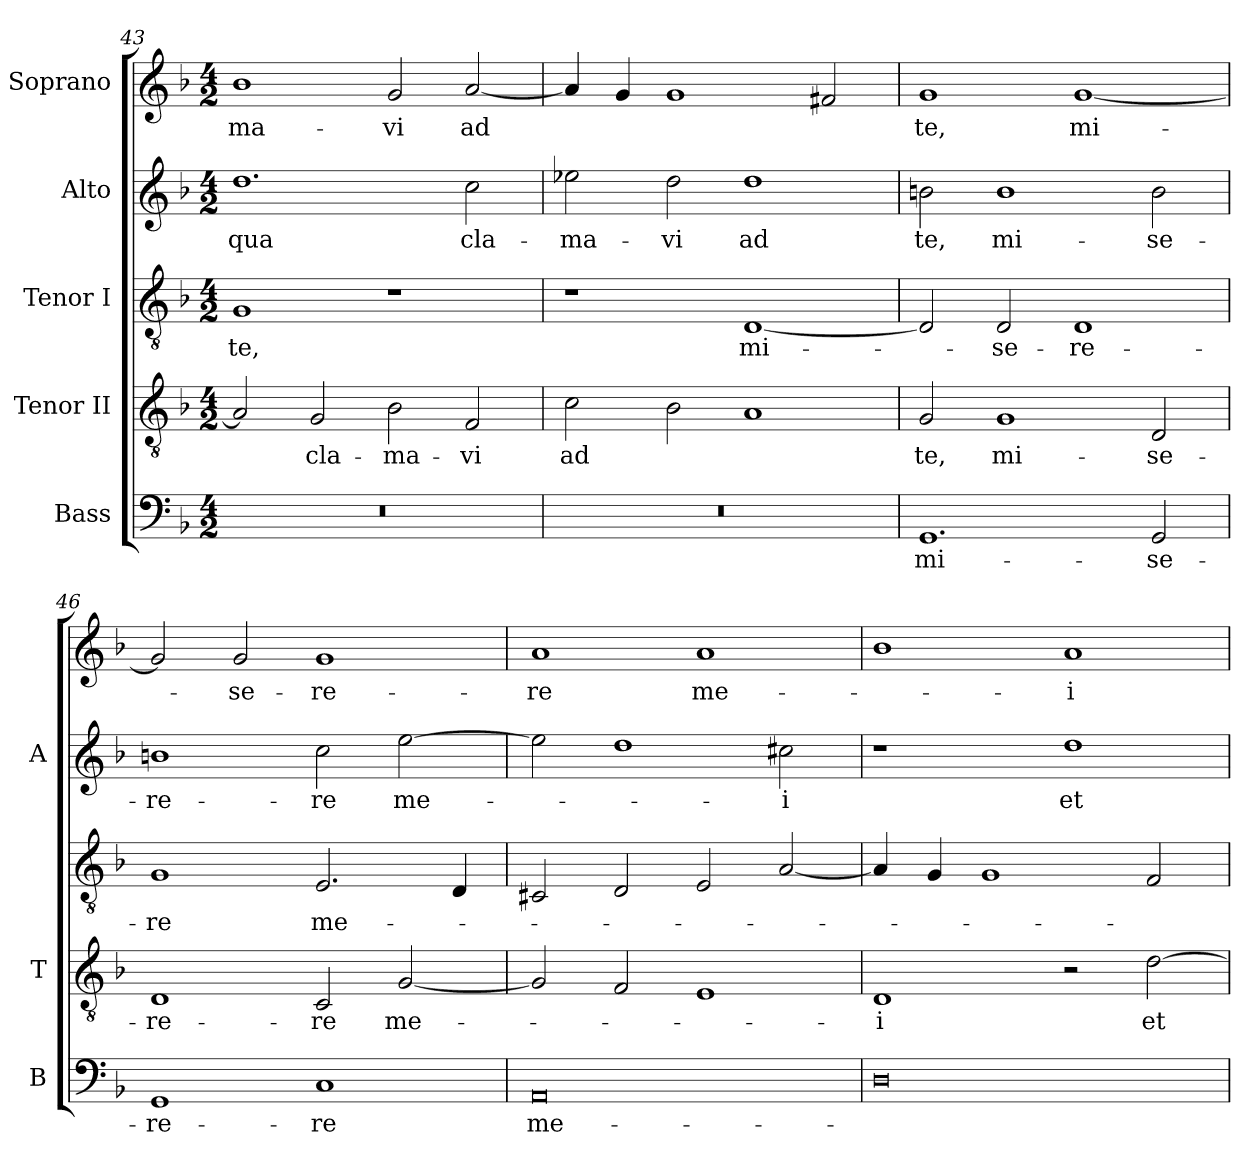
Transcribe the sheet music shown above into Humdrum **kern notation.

**kern	**text	**kern	**text	**kern	**text	**kern	**text	**kern	**text
*part5	*part5	*part4	*part4	*part3	*part3	*part2	*part2	*part1	*part1
*staff5	*staff5	*staff4	*staff4	*staff3	*staff3	*staff2	*staff2	*staff1	*staff1
*I"Bass	*	*I"Tenor II	*	*I"Tenor I	*	*I"Alto	*	*I"Soprano	*
*I'B	*	*I'T	*	*	*	*I'A	*	*	*
*clefF4	*	*clefGv2	*	*clefGv2	*	*clefG2	*	*clefG2	*
*k[b-]	*	*k[b-]	*	*k[b-]	*	*k[b-]	*	*k[b-]	*
*F:	*	*F:	*	*F:	*	*F:	*	*F:	*
*M4/2	*	*M4/2	*	*M4/2	*	*M4/2	*	*M4/2	*
=43	=43	=43	=43	=43	=43	=43	=43	=43	=43
!LO:N:vis=1	!	!	!	!	!	!	!	!	!
!	!	!	!	!	!LO:LY:b:color=#000000	!	!	!	!
!	!	!	!	!	!	!	!LO:LY:b:color=#000000	!	!
!	!	!	!	!	!	!	!	!	!LO:LY:b:color=#000000
0r	.	2Ai/]	.	1Gi	te,	1.ddi	qua	1b-i	-ma-
!	!	!	!LO:LY:b:color=#000000	!	!	!	!	!	!
.	.	2Gi/	cla-	.	.	.	.	.	.
!	!	!	!LO:LY:b:color=#000000	!	!	!	!	!	!
!	!	!	!	!	!	!	!	!	!LO:LY:b:color=#000000
.	.	2B-i\	-ma-	1r	.	.	.	2gi/	-vi
!	!	!	!LO:LY:b:color=#000000	!	!	!	!	!	!
!	!	!	!	!	!	!	!LO:LY:b:color=#000000	!	!
!	!	!	!	!	!	!	!	!	!LO:LY:b:color=#000000
.	.	2Fi/	-vi	.	.	2cci\	cla-	[<2ai/	ad
=44	=44	=44	=44	=44	=44	=44	=44	=44	=44
!LO:N:vis=1	!	!	!	!	!	!	!	!	!
!	!	!	!LO:LY:b:color=#000000	!	!	!	!	!	!
!	!	!	!	!	!	!	!LO:LY:b:color=#000000	!	!
0r	.	2ci\	ad	1r	.	2ee-Xi\	-ma-	4ai/]	.
.	.	.	.	.	.	.	.	4gi/	.
!	!	!	!	!	!	!	!LO:LY:b:color=#000000	!	!
.	.	2B-i\	.	.	.	2ddi\	-vi	1gi	.
!	!	!	!	!	!LO:LY:b:color=#000000	!	!	!	!
!	!	!	!	!	!	!	!LO:LY:b:color=#000000	!	!
.	.	1Ai	.	[<1Di	mi-	1ddi	ad	.	.
.	.	.	.	.	.	.	.	2f#Xi/	.
!!LO:LB:g=z
=45	=45	=45	=45	=45	=45	=45	=45	=45	=45
!	!LO:LY:b:color=#000000	!	!	!	!	!	!	!	!
!	!	!	!LO:LY:b:color=#000000	!	!	!	!	!	!
!	!	!	!	!	!	!	!LO:LY:b:color=#000000	!	!
!	!	!	!	!	!	!	!	!	!LO:LY:b:color=#000000
1.GGi	mi-	2Gi/	te,	2Di/]	.	2bni\	te,	1gi	te,
!	!	!	!LO:LY:b:color=#000000	!	!	!	!	!	!
!	!	!	!	!	!LO:LY:b:color=#000000	!	!	!	!
!	!	!	!	!	!	!	!LO:LY:b:color=#000000	!	!
.	.	1Gi	mi-	2Di/	-se-	1bi	mi-	.	.
!	!	!	!	!	!LO:LY:b:color=#000000	!	!	!	!
!	!	!	!	!	!	!	!	!	!LO:LY:b:color=#000000
.	.	.	.	1Di	-re-	.	.	[<1gi	mi-
!	!LO:LY:b:color=#000000	!	!	!	!	!	!	!	!
!	!	!	!LO:LY:b:color=#000000	!	!	!	!	!	!
!	!	!	!	!	!	!	!LO:LY:b:color=#000000	!	!
2GGi/	-se-	2Di/	-se-	.	.	2bi\	-se-	.	.
=46	=46	=46	=46	=46	=46	=46	=46	=46	=46
!	!LO:LY:b:color=#000000	!	!	!	!	!	!	!	!
!	!	!	!LO:LY:b:color=#000000	!	!	!	!	!	!
!	!	!	!	!	!LO:LY:b:color=#000000	!	!	!	!
!	!	!	!	!	!	!	!LO:LY:b:color=#000000	!	!
1GGi	-re-	1Di	-re-	1Gi	-re	1bni	-re-	2gi/]	.
!	!	!	!	!	!	!	!	!	!LO:LY:b:color=#000000
.	.	.	.	.	.	.	.	2gi/	-se-
!	!LO:LY:b:color=#000000	!	!	!	!	!	!	!	!
!	!	!	!LO:LY:b:color=#000000	!	!	!	!	!	!
!	!	!	!	!	!LO:LY:b:color=#000000	!	!	!	!
!	!	!	!	!	!	!	!LO:LY:b:color=#000000	!	!
!	!	!	!	!	!	!	!	!	!LO:LY:b:color=#000000
1Ci	-re	2Ci/	-re	2.Ei/	me-	2cci\	-re	1gi	-re-
!	!	!	!LO:LY:b:color=#000000	!	!	!	!	!	!
!	!	!	!	!	!	!	!LO:LY:b:color=#000000	!	!
.	.	[<2Gi/	me-	.	.	[>2eei\	me-	.	.
.	.	.	.	4Di/	.	.	.	.	.
=47	=47	=47	=47	=47	=47	=47	=47	=47	=47
!	!LO:LY:b:color=#000000	!	!	!	!	!	!	!	!
!	!	!	!	!	!	!	!	!	!LO:LY:b:color=#000000
0AAi	me-	2Gi/]	.	2C#Xi/	.	2eei\]	.	1ai	-re
.	.	2Fi/	.	2Di/	.	1ddi	.	.	.
!	!	!	!	!	!	!	!	!	!LO:LY:b:color=#000000
.	.	1Ei	.	2Ei/	.	.	.	1ai	me-
!	!	!	!	!	!	!	!LO:LY:b:color=#000000	!	!
.	.	.	.	[<2Ai/	.	2cc#Xi\	-i	.	.
=48	=48	=48	=48	=48	=48	=48	=48	=48	=48
!	!	!	!LO:LY:b:color=#000000	!	!	!	!	!	!
0Di	.	1Di	-i	4Ai/]	.	1r	.	1b-i	.
.	.	.	.	4Gi/	.	.	.	.	.
.	.	.	.	1Gi	.	.	.	.	.
!	!	!	!	!	!	!	!LO:LY:b:color=#000000	!	!
!	!	!	!	!	!	!	!	!	!LO:LY:b:color=#000000
.	.	2r	.	.	.	1ddi	et	1ai	-i
!	!	!	!LO:LY:b:color=#000000	!	!	!	!	!	!
.	.	[>2di\	et	2Fi/	.	.	.	.	.
=	=	=	=	=	=	=	=	=	=
*-	*-	*-	*-	*-	*-	*-	*-	*-	*-
